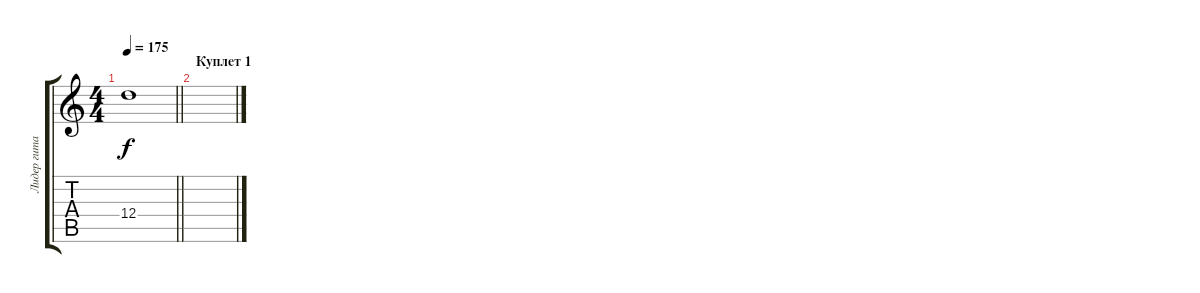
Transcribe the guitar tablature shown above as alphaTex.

\track ("Лидер гитара" "Лидер гита") {instrument distortionguitar}
\staff {score tabs}
\tuning (E4 B3 G3 D3 A2 E2) {hide}
\ts (4 4)
\tempo 175
\clef g2
\barLineRight lightlight
\ks c
12.4{t}.1{dy f} |
\section ("" "Куплет 1")
